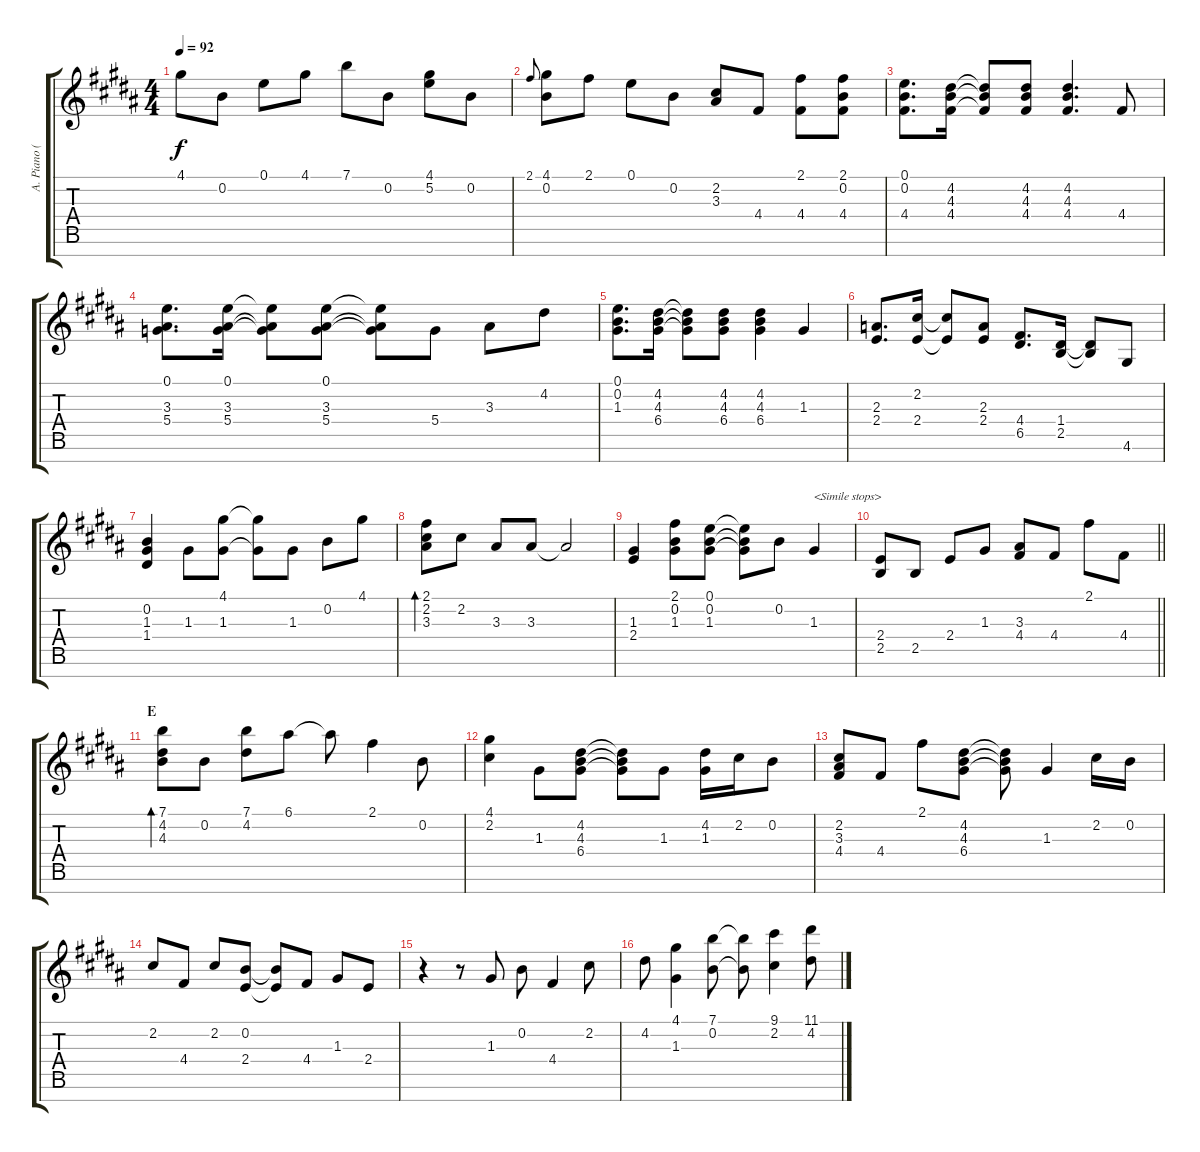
\track ("A. Piano (Right Hand)" "A. Piano (") {instrument acousticgrandpiano}
\staff {score tabs}
\tuning (E5 B4 G4 D4 A3 E3 B2) {hide}
\ts (4 4)
\tempo 92
\clef g2
\ks b
4.1.8{dy f} 0.2.8 0.1.8 4.1.8 7.1.8 0.2.8 (4.1 5.2).8 0.2.8 |
2.1.8{gr onbeat} (4.1 0.2).8 2.1.8 0.1.8 0.2.8 (2.2 3.3).8 4.4.8 (2.1 4.4).8 (2.1 0.2 4.4).8 |
(0.1 0.2 4.4).8{d} (4.2 4.3 4.4).16 (4.2{t} 4.3{t} 4.4{t}).8 (4.2 4.3 4.4).8 (4.2 4.3 4.4).4{d} 4.4.8 |
(0.1 3.3 5.4).8{d} (0.1 3.3 5.4).16 (0.1{t} 3.3{t} 5.4{t}).8 (0.1 3.3 5.4).8 (0.1{t} 3.3{t} 5.4{t}).8 5.4.8 3.3.8 4.2.8 |
(0.1 0.2 1.3).8{d} (4.2 4.3 6.4).16 (4.2{t} 4.3{t} 6.4{t}).8 (4.2 4.3 6.4).8 (4.2 4.3 6.4).4 1.3.4 |
(2.3 2.4).8{d} (2.2 2.4).16 (2.2{t} 2.4{t}).8 (2.3 2.4).8 (4.4 6.5).8{d} (1.4 2.5).16 (1.4{t} 2.5{t}).8 4.6.8 |
(0.2 1.3 1.4).4 1.3.8 (4.1 1.3).8 (4.1{t} 1.3{t}).8 1.3.8 0.2.8 4.1.8 |
(2.1 2.2 3.3).8{bd 240} 2.2.8 3.3.8 3.3.8 3.3{t}.2 |
(1.3 2.4).4 (2.1 0.2 1.3).8 (0.1 0.2 1.3).8 (0.1{t} 0.2{t} 1.3{t}).8 0.2.8 1.3.4{txt "<Simile stops>"} |
\barLineRight lightlight
(2.4 2.5).8 2.5.8 2.4.8 1.3.8 (3.3 4.4).8 4.4.8 2.1.8 4.4.8 |
\section ("" "E")
(7.1 4.2 4.3).8{bd 240} 0.2.8 (7.1 4.2).8 6.1.8 6.1{t}.8 2.1.4 0.2.8 |
(4.1 2.2).4 1.3.8 (4.2 4.3 6.4).8 (4.2{t} 4.3{t} 6.4{t}).8 1.3.8 (4.2 1.3).16 2.2.16 0.2.8 |
(2.2 3.3 4.4).8 4.4.8 2.1.8 (4.2 4.3 6.4).8 (4.2{t} 4.3{t} 6.4{t}).8 1.3.4 2.2.16 0.2.16 |
2.2.8 4.4.8 2.2.8 (0.2 2.4).8 (0.2{t} 2.4{t}).8 4.4.8 1.3.8 2.4.8 |
r.4 r.8 1.3.8 0.2.8 4.4.4 2.2.8 |
4.2.8 (4.1 1.3).4 (7.1 0.2).8 (7.1{t} 0.2{t}).8 (9.1 2.2).4 (11.1 4.2).8
